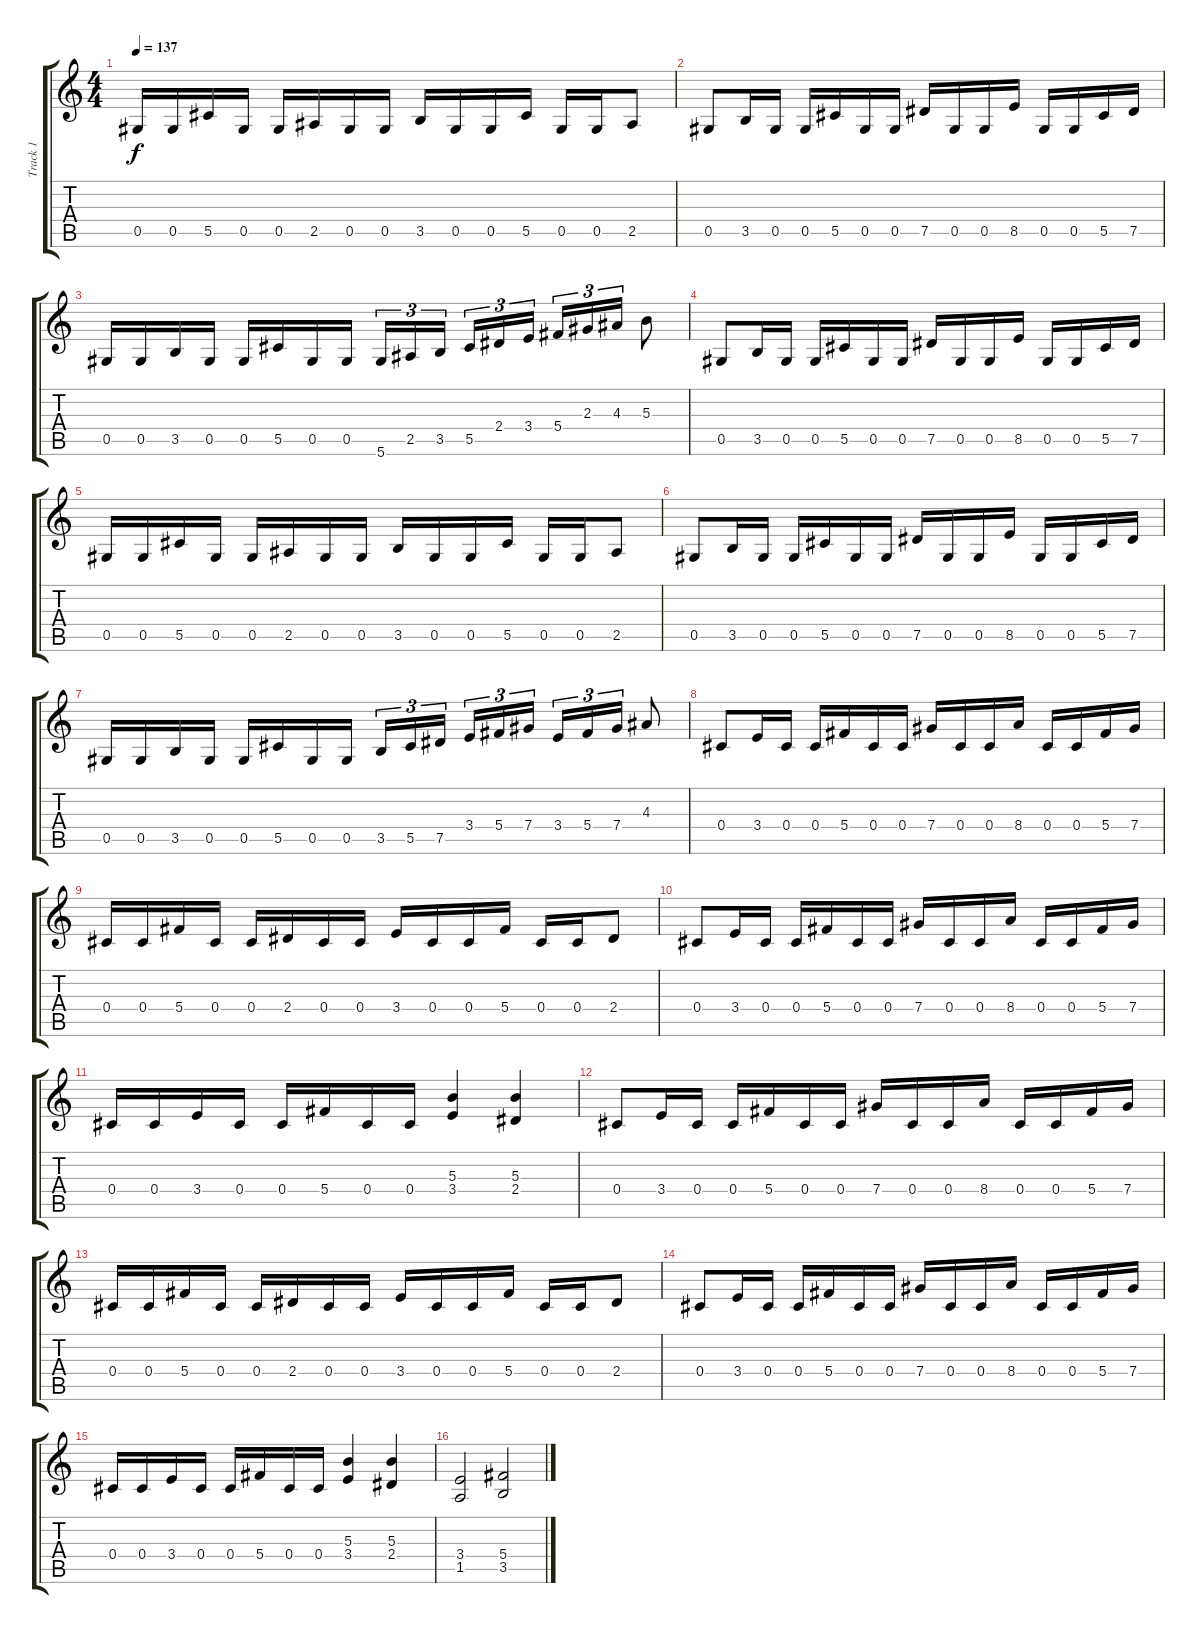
\track ("Track 1" "Track 1") {instrument distortionguitar}
\staff {score tabs}
\tuning (Eb4 Bb3 Gb3 Db3 Ab2 Eb2) {hide}
\ts (4 4)
\tempo 137
\clef g2
\ks c
0.5.16{dy f} 0.5.16 5.5.16 0.5.16 0.5.16 2.5.16 0.5.16 0.5.16 3.5.16 0.5.16 0.5.16 5.5.16 0.5.16 0.5.16 2.5.8 |
0.5.8 3.5.16 0.5.16 0.5.16 5.5.16 0.5.16 0.5.16 7.5.16 0.5.16 0.5.16 8.5.16 0.5.16 0.5.16 5.5.16 7.5.16 |
0.5.16 0.5.16 3.5.16 0.5.16 0.5.16 5.5.16 0.5.16 0.5.16 5.6.16{tu (3 2)} 2.5.16{tu (3 2)} 3.5.16{tu (3 2)} 5.5.16{tu (3 2)} 2.4.16{tu (3 2)} 3.4.16{tu (3 2)} 5.4.16{tu (3 2)} 2.3.16{tu (3 2)} 4.3.16{tu (3 2)} 5.3.8 |
0.5.8 3.5.16 0.5.16 0.5.16 5.5.16 0.5.16 0.5.16 7.5.16 0.5.16 0.5.16 8.5.16 0.5.16 0.5.16 5.5.16 7.5.16 |
0.5.16 0.5.16 5.5.16 0.5.16 0.5.16 2.5.16 0.5.16 0.5.16 3.5.16 0.5.16 0.5.16 5.5.16 0.5.16 0.5.16 2.5.8 |
0.5.8 3.5.16 0.5.16 0.5.16 5.5.16 0.5.16 0.5.16 7.5.16 0.5.16 0.5.16 8.5.16 0.5.16 0.5.16 5.5.16 7.5.16 |
0.5.16 0.5.16 3.5.16 0.5.16 0.5.16 5.5.16 0.5.16 0.5.16 3.5.16{tu (3 2)} 5.5.16{tu (3 2)} 7.5.16{tu (3 2)} 3.4.16{tu (3 2)} 5.4.16{tu (3 2)} 7.4.16{tu (3 2)} 3.4.16{tu (3 2)} 5.4.16{tu (3 2)} 7.4.16{tu (3 2)} 4.3.8 |
0.4.8 3.4.16 0.4.16 0.4.16 5.4.16 0.4.16 0.4.16 7.4.16 0.4.16 0.4.16 8.4.16 0.4.16 0.4.16 5.4.16 7.4.16 |
0.4.16 0.4.16 5.4.16 0.4.16 0.4.16 2.4.16 0.4.16 0.4.16 3.4.16 0.4.16 0.4.16 5.4.16 0.4.16 0.4.16 2.4.8 |
0.4.8 3.4.16 0.4.16 0.4.16 5.4.16 0.4.16 0.4.16 7.4.16 0.4.16 0.4.16 8.4.16 0.4.16 0.4.16 5.4.16 7.4.16 |
0.4.16 0.4.16 3.4.16 0.4.16 0.4.16 5.4.16 0.4.16 0.4.16 (5.3 3.4).4 (5.3 2.4).4 |
0.4.8 3.4.16 0.4.16 0.4.16 5.4.16 0.4.16 0.4.16 7.4.16 0.4.16 0.4.16 8.4.16 0.4.16 0.4.16 5.4.16 7.4.16 |
0.4.16 0.4.16 5.4.16 0.4.16 0.4.16 2.4.16 0.4.16 0.4.16 3.4.16 0.4.16 0.4.16 5.4.16 0.4.16 0.4.16 2.4.8 |
0.4.8 3.4.16 0.4.16 0.4.16 5.4.16 0.4.16 0.4.16 7.4.16 0.4.16 0.4.16 8.4.16 0.4.16 0.4.16 5.4.16 7.4.16 |
0.4.16 0.4.16 3.4.16 0.4.16 0.4.16 5.4.16 0.4.16 0.4.16 (5.3 3.4).4 (5.3 2.4).4 |
(3.4 1.5).2 (5.4 3.5).2
